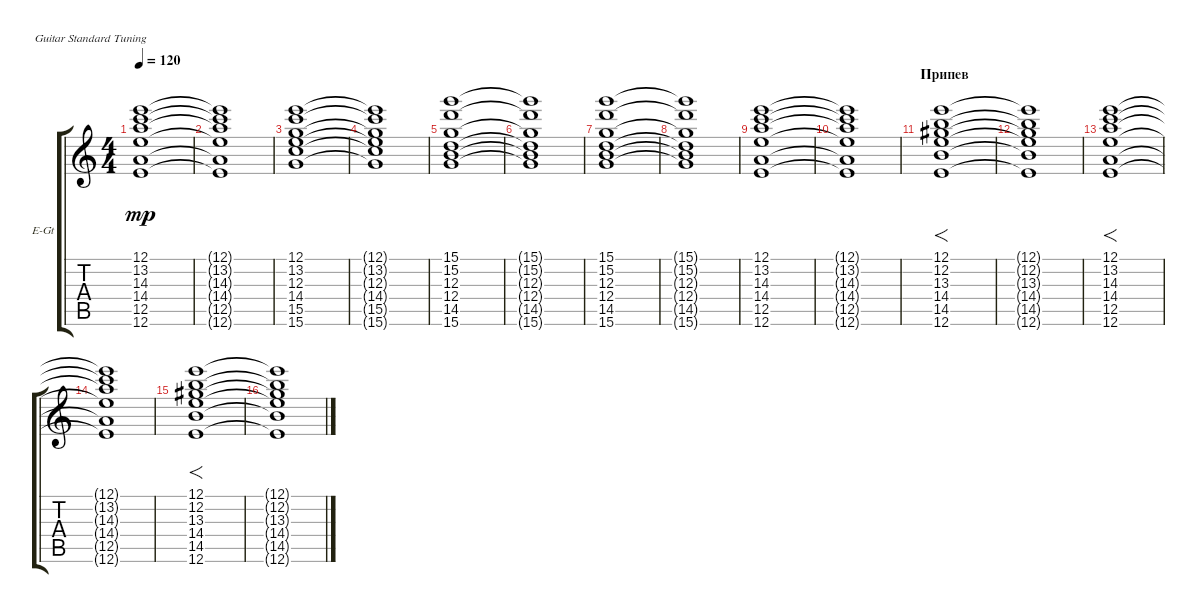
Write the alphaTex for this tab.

\defaultSystemsLayout 4
\bracketExtendMode groupsimilarinstruments
\firstSystemTrackNameOrientation horizontal
\otherSystemsTrackNameOrientation horizontal
\track ("А. Андреев (клавиши)" "E-Gt") {instrument electricguitarclean}
\staff {score tabs}
\tuning (E4 B3 G3 D3 A2 E2)
\ts (4 4)
\tempo 120
\clef g2
\ks c
(12.1 13.2 14.3 14.4 12.5 12.6).1{dy mp} |
(12.1{t} 13.2{t} 14.3{t} 14.4{t} 12.5{t} 12.6{t}).1 |
(12.1 13.2 12.3 14.4 15.5 15.6).1 |
(12.1{t} 13.2{t} 12.3{t} 14.4{t} 15.5{t} 15.6{t}).1 |
(15.6 14.5 12.4 12.3 15.2 15.1).1 |
(15.6{t} 14.5{t} 12.4{t} 12.3{t} 15.2{t} 15.1{t}).1 |
(15.6 14.5 12.4 12.3 15.2 15.1).1 |
(15.6{t} 14.5{t} 12.4{t} 12.3{t} 15.2{t} 15.1{t}).1 |
(12.1 13.2 14.3 14.4 12.5 12.6).1 |
(12.1{t} 13.2{t} 14.3{t} 14.4{t} 12.5{t} 12.6{t}).1 |
\section ("" "Припев")
(12.1 12.2 13.3 14.4 14.5 12.6).1{f} |
(12.1{t} 12.2{t} 13.3{t} 14.4{t} 14.5{t} 12.6{t}).1 |
(12.1 13.2 14.3 14.4 12.5 12.6).1{f} |
(12.1{t} 13.2{t} 14.3{t} 14.4{t} 12.5{t} 12.6{t}).1 |
(12.1 12.2 13.3 14.4 14.5 12.6).1{f} |
(12.1{t} 12.2{t} 13.3{t} 14.4{t} 14.5{t} 12.6{t}).1
